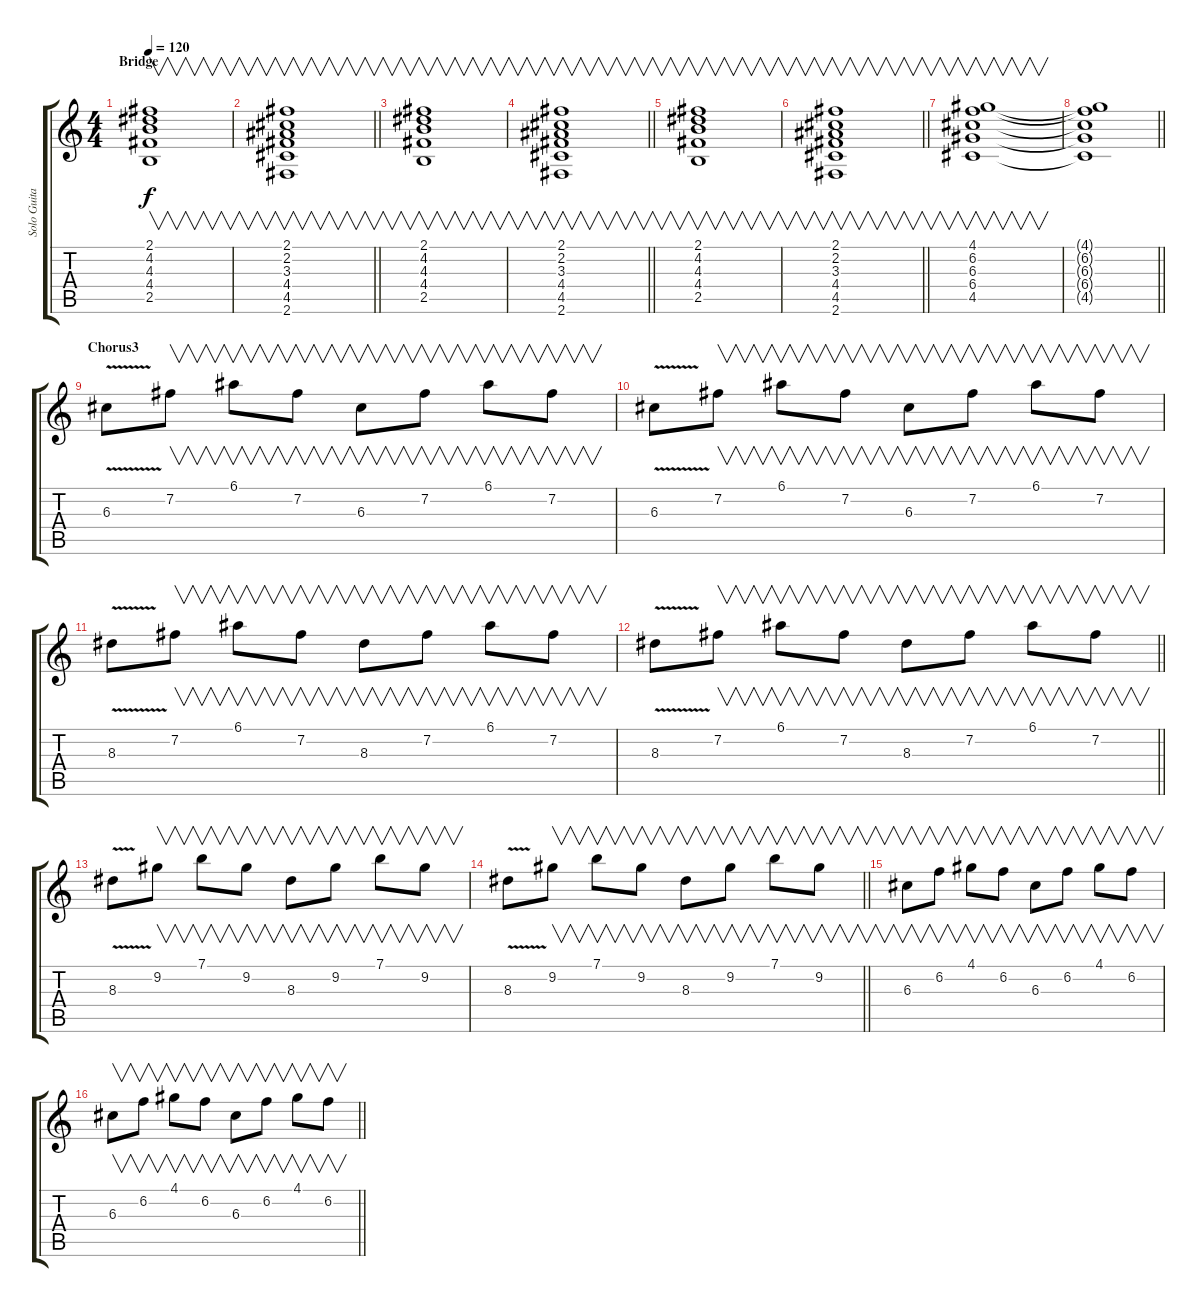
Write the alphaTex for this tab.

\track ("Solo Guitar" "Solo Guita") {instrument distortionguitar}
\staff {score tabs}
\tuning (E4 B3 G3 D3 A2 E2) {hide}
\ts (4 4)
\section ("" "Bridge")
\tempo 120
\clef g2
\ks c
(2.1 4.2 4.3 4.4 2.5).1{v dy f} |
\barLineRight lightlight
(2.1 2.2 3.3 4.4 4.5 2.6).1{v} |
(2.1 4.2 4.3 4.4 2.5).1{v} |
\barLineRight lightlight
(2.1 2.2 3.3 4.4 4.5 2.6).1{v} |
(2.1 4.2 4.3 4.4 2.5).1{v} |
\barLineRight lightlight
(2.1 2.2 3.3 4.4 4.5 2.6).1{v} |
(4.1 6.2 6.3 6.4 4.5).1{v} |
\barLineRight lightlight
(4.1{t} 6.2{t} 6.3{t} 6.4{t} 4.5{t}).1 |
\section ("" "Chorus3")
6.3{v}.8 7.2.8{v} 6.1.8{v} 7.2.8{v} 6.3.8{v} 7.2.8{v} 6.1.8{v} 7.2.8{v} |
6.3{v}.8 7.2.8{v} 6.1.8{v} 7.2.8{v} 6.3.8{v} 7.2.8{v} 6.1.8{v} 7.2.8{v} |
8.3{v}.8 7.2.8{v} 6.1.8{v} 7.2.8{v} 8.3.8{v} 7.2.8{v} 6.1.8{v} 7.2.8{v} |
\barLineRight lightlight
8.3{v}.8 7.2.8{v} 6.1.8{v} 7.2.8{v} 8.3.8{v} 7.2.8{v} 6.1.8{v} 7.2.8{v} |
8.3{v}.8 9.2.8{v} 7.1.8{v} 9.2.8{v} 8.3.8{v} 9.2.8{v} 7.1.8{v} 9.2.8{v} |
\barLineRight lightlight
8.3{v}.8 9.2.8{v} 7.1.8{v} 9.2.8{v} 8.3.8{v} 9.2.8{v} 7.1.8{v} 9.2.8{v} |
6.3.8{v} 6.2.8{v} 4.1.8{v} 6.2.8{v} 6.3.8{v} 6.2.8{v} 4.1.8{v} 6.2.8{v} |
\barLineRight lightlight
6.3.8{v} 6.2.8{v} 4.1.8{v} 6.2.8{v} 6.3.8{v} 6.2.8{v} 4.1.8{v} 6.2.8{v}
